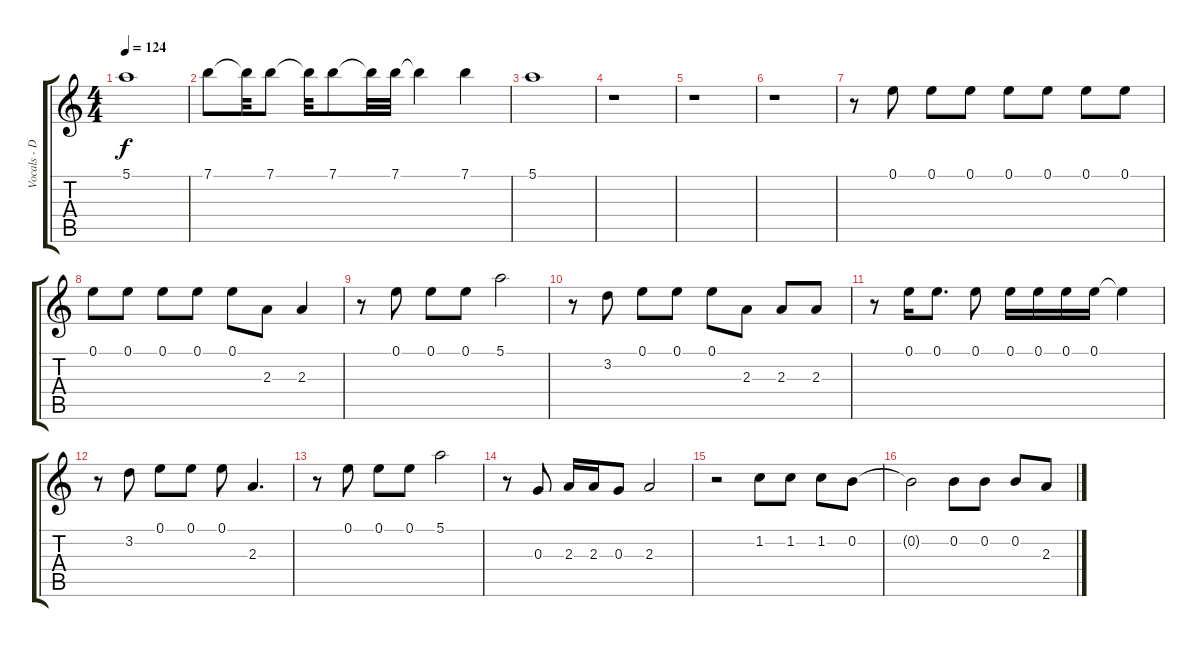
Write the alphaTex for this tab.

\track ("Vocals - David Byrne" "Vocals - D") {instrument acousticguitarnylon}
\staff {score tabs}
\tuning (E4 B3 G3 D3 A2 E2) {hide}
\ts (4 4)
\tempo 124
\clef g2
\ks c
5.1.1{dy f} |
7.1.8 7.1{t}.32 7.1.8 7.1{t}.32 7.1.8 7.1{t}.32 7.1.32 7.1{t}.4 7.1.4 |
5.1.1 |
r.1 |
r.1 |
r.1 |
r.8 0.1.8 0.1.8 0.1.8 0.1.8 0.1.8 0.1.8 0.1.8 |
0.1.8 0.1.8 0.1.8 0.1.8 0.1.8 2.3.8 2.3.4 |
r.8 0.1.8 0.1.8 0.1.8 5.1.2 |
r.8 3.2.8 0.1.8 0.1.8 0.1.8 2.3.8 2.3.8 2.3.8 |
r.8 0.1.16 0.1.8{d} 0.1.8 0.1.16 0.1.16 0.1.16 0.1.16 0.1{t}.4 |
r.8 3.2.8 0.1.8 0.1.8 0.1.8 2.3.4{d} |
r.8 0.1.8 0.1.8 0.1.8 5.1.2 |
r.8 0.3.8 2.3.16 2.3.16 0.3.8 2.3.2 |
r.2 1.2.8 1.2.8 1.2.8 0.2.8 |
0.2{t}.2 0.2.8 0.2.8 0.2.8 2.3.8
